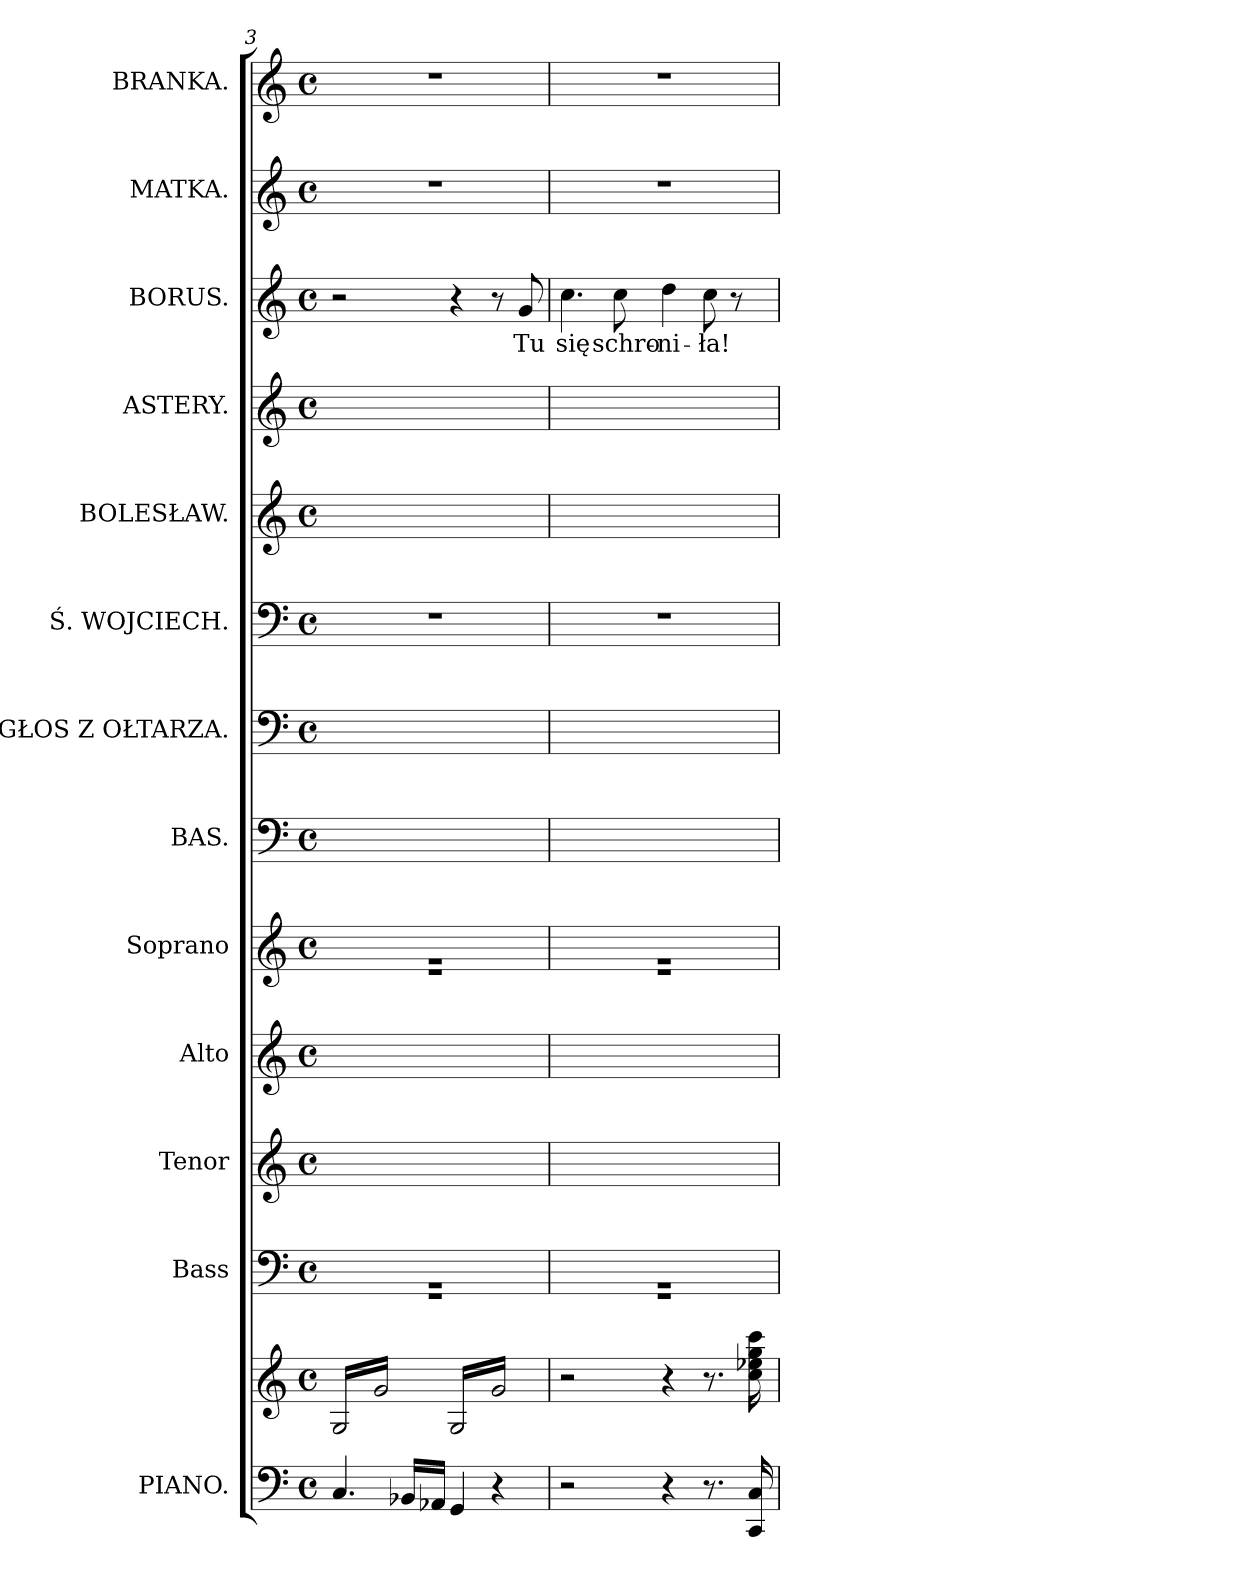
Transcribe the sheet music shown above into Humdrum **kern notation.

**kern	**kern	**kern	**kern	**kern	**kern	**kern	**kern	**kern	**kern	**kern	**kern	**text	**kern	**kern
*part13	*part13	*part12	*part11	*part10	*part9	*part8	*part7	*part6	*part5	*part4	*part3	*part3	*part2	*part1
*staff14	*staff13	*staff12	*staff11	*staff10	*staff9	*staff8	*staff7	*staff6	*staff5	*staff4	*staff3	*staff3	*staff2	*staff1
*I"PIANO.	*	*I"Bass	*I"Tenor	*I"Alto	*I"Soprano	*I"BAS.	*I"GŁOS Z OŁTARZA.	*I"Ś. WOJCIECH.	*I"BOLESŁAW.	*I"ASTERY.	*I"BORUS.	*	*I"MATKA.	*I"BRANKA.
*I'Pno	*	*I'B	*I'T	*I'A	*I'S	*I'Bas.	*I'Gł	*I'Ś. W.	*I'Bol	*I'As	*I'Bo	*	*I'M	*I'Br
*clefF4	*clefG2	*clefF4	*clefG2	*clefG2	*clefG2	*clefF4	*clefF4	*clefF4	*clefG2	*clefG2	*clefG2	*	*clefG2	*clefG2
*	*	*	*ITrd8c12	*	*	*	*	*	*ITrd8c12	*	*ITrd8c12	*	*	*
*k[]	*k[]	*k[]	*k[]	*k[]	*k[]	*k[]	*k[]	*k[]	*k[]	*k[]	*k[]	*	*k[]	*k[]
*M4/4	*M4/4	*M4/4	*M4/4	*M4/4	*M4/4	*M4/4	*M4/4	*M4/4	*M4/4	*M4/4	*M4/4	*	*M4/4	*M4/4
*met(c)	*met(c)	*met(c)	*met(c)	*met(c)	*met(c)	*met(c)	*met(c)	*met(c)	*met(c)	*met(c)	*met(c)	*	*met(c)	*met(c)
=3	=3	=3	=3	=3	=3	=3	=3	=3	=3	=3	=3	=3	=3	=3
*	*	*^	*	*	*^	*	*	*	*	*	*	*	*	*
*	*tremolo	*	*	*	*	*	*	*	*	*	*	*	*	*	*	*
4.C/	16G/LL	1rBB	1r	1ryy	1ryy	1rg	1r	1ryy	1ryy	1r	1ryy	1ryy	2r	.	1r	1r
.	16g/	.	.	.	.	.	.	.	.	.	.	.	.	.	.	.
.	16G/	.	.	.	.	.	.	.	.	.	.	.	.	.	.	.
.	16g/	.	.	.	.	.	.	.	.	.	.	.	.	.	.	.
.	16G/	.	.	.	.	.	.	.	.	.	.	.	.	.	.	.
.	16g/	.	.	.	.	.	.	.	.	.	.	.	.	.	.	.
16BB-X/LL	16G/	.	.	.	.	.	.	.	.	.	.	.	.	.	.	.
16AA-X/JJ	16g/JJ	.	.	.	.	.	.	.	.	.	.	.	.	.	.	.
4GG/	16G/LL	.	.	.	.	.	.	.	.	.	.	.	4r	.	.	.
.	16g/	.	.	.	.	.	.	.	.	.	.	.	.	.	.	.
.	16G/	.	.	.	.	.	.	.	.	.	.	.	.	.	.	.
.	16g/	.	.	.	.	.	.	.	.	.	.	.	.	.	.	.
4r	16G/	.	.	.	.	.	.	.	.	.	.	.	8r	.	.	.
.	16g/	.	.	.	.	.	.	.	.	.	.	.	.	.	.	.
.	16G/	.	.	.	.	.	.	.	.	.	.	.	8G/	Tu	.	.
.	16g/JJ	.	.	.	.	.	.	.	.	.	.	.	.	.	.	.
*	*Xtremolo	*	*	*	*	*	*	*	*	*	*	*	*	*	*	*
=4	=4	=4	=4	=4	=4	=4	=4	=4	=4	=4	=4	=4	=4	=4	=4	=4
2r	2r	1rBB	1r	1ryy	1ryy	1rg	1r	1ryy	1ryy	1r	1ryy	1ryy	4.c\	się	1r	1r
.	.	.	.	.	.	.	.	.	.	.	.	.	.	.	.	.
.	.	.	.	.	.	.	.	.	.	.	.	.	.	.	.	.
.	.	.	.	.	.	.	.	.	.	.	.	.	.	.	.	.
.	.	.	.	.	.	.	.	.	.	.	.	.	8c\	schro-	.	.
4r	4r	.	.	.	.	.	.	.	.	.	.	.	4d\	-ni-	.	.
8.r	8.r	.	.	.	.	.	.	.	.	.	.	.	8c\	-ła!	.	.
.	.	.	.	.	.	.	.	.	.	.	.	.	8r	.	.	.
16CC/ 16C/	16cc\ 16ee-X\ 16gg\ 16ccc\	.	.	.	.	.	.	.	.	.	.	.	.	.	.	.
*	*	*v	*v	*	*	*v	*v	*	*	*	*	*	*	*	*	*
=	=	=	=	=	=	=	=	=	=	=	=	=	=	=
*-	*-	*-	*-	*-	*-	*-	*-	*-	*-	*-	*-	*-	*-	*-
